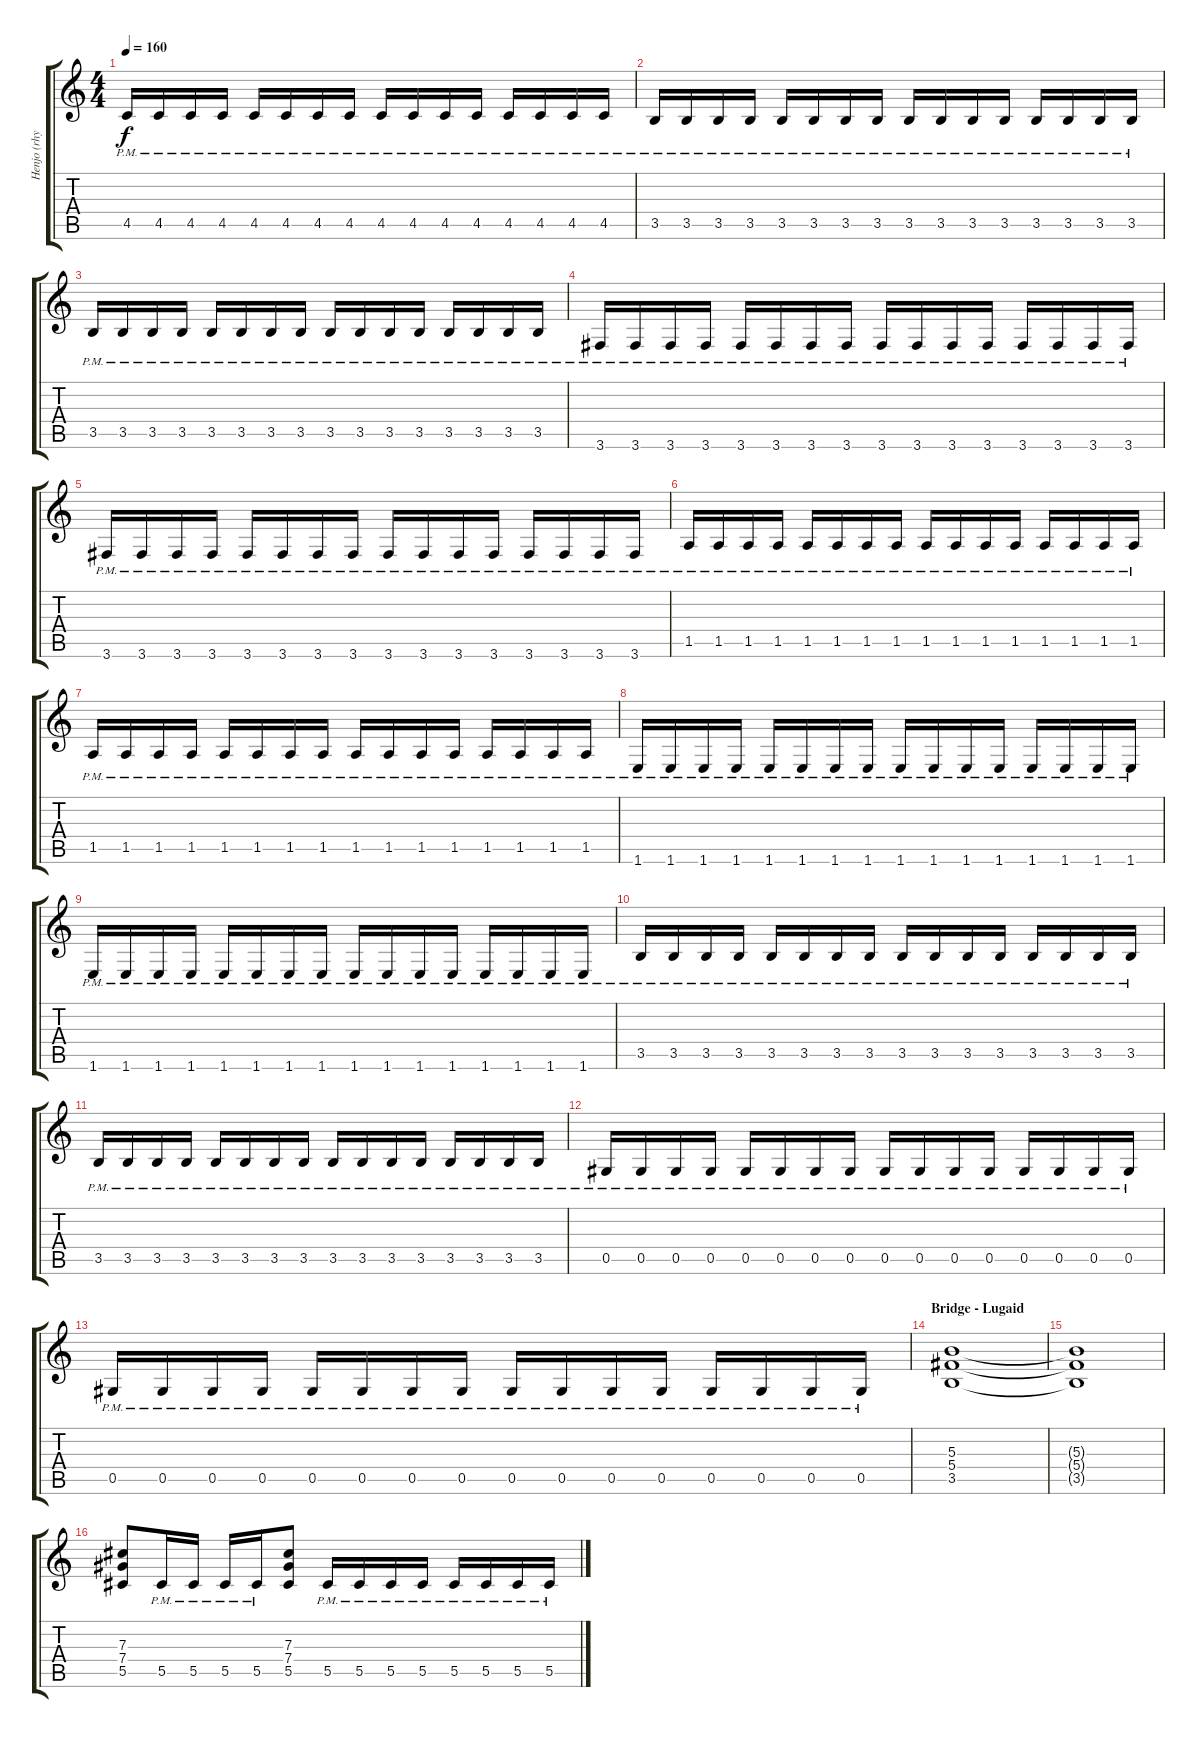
\track ("Henjo (rhythm)" "Henjo (rhy") {instrument distortionguitar}
\staff {score tabs}
\tuning (Eb4 Bb3 Gb3 Db3 Ab2 Eb2) {hide}
\ts (4 4)
\tempo 160
\clef g2
\ks c
4.5{pm}.16{dy f} 4.5{pm}.16 4.5{pm}.16 4.5{pm}.16 4.5{pm}.16 4.5{pm}.16 4.5{pm}.16 4.5{pm}.16 4.5{pm}.16 4.5{pm}.16 4.5{pm}.16 4.5{pm}.16 4.5{pm}.16 4.5{pm}.16 4.5{pm}.16 4.5{pm}.16 |
3.5{pm}.16 3.5{pm}.16 3.5{pm}.16 3.5{pm}.16 3.5{pm}.16 3.5{pm}.16 3.5{pm}.16 3.5{pm}.16 3.5{pm}.16 3.5{pm}.16 3.5{pm}.16 3.5{pm}.16 3.5{pm}.16 3.5{pm}.16 3.5{pm}.16 3.5{pm}.16 |
3.5{pm}.16 3.5{pm}.16 3.5{pm}.16 3.5{pm}.16 3.5{pm}.16 3.5{pm}.16 3.5{pm}.16 3.5{pm}.16 3.5{pm}.16 3.5{pm}.16 3.5{pm}.16 3.5{pm}.16 3.5{pm}.16 3.5{pm}.16 3.5{pm}.16 3.5{pm}.16 |
3.6{pm}.16 3.6{pm}.16 3.6{pm}.16 3.6{pm}.16 3.6{pm}.16 3.6{pm}.16 3.6{pm}.16 3.6{pm}.16 3.6{pm}.16 3.6{pm}.16 3.6{pm}.16 3.6{pm}.16 3.6{pm}.16 3.6{pm}.16 3.6{pm}.16 3.6{pm}.16 |
3.6{pm}.16 3.6{pm}.16 3.6{pm}.16 3.6{pm}.16 3.6{pm}.16 3.6{pm}.16 3.6{pm}.16 3.6{pm}.16 3.6{pm}.16 3.6{pm}.16 3.6{pm}.16 3.6{pm}.16 3.6{pm}.16 3.6{pm}.16 3.6{pm}.16 3.6{pm}.16 |
1.5{pm}.16 1.5{pm}.16 1.5{pm}.16 1.5{pm}.16 1.5{pm}.16 1.5{pm}.16 1.5{pm}.16 1.5{pm}.16 1.5{pm}.16 1.5{pm}.16 1.5{pm}.16 1.5{pm}.16 1.5{pm}.16 1.5{pm}.16 1.5{pm}.16 1.5{pm}.16 |
1.5{pm}.16 1.5{pm}.16 1.5{pm}.16 1.5{pm}.16 1.5{pm}.16 1.5{pm}.16 1.5{pm}.16 1.5{pm}.16 1.5{pm}.16 1.5{pm}.16 1.5{pm}.16 1.5{pm}.16 1.5{pm}.16 1.5{pm}.16 1.5{pm}.16 1.5{pm}.16 |
1.6{pm}.16 1.6{pm}.16 1.6{pm}.16 1.6{pm}.16 1.6{pm}.16 1.6{pm}.16 1.6{pm}.16 1.6{pm}.16 1.6{pm}.16 1.6{pm}.16 1.6{pm}.16 1.6{pm}.16 1.6{pm}.16 1.6{pm}.16 1.6{pm}.16 1.6{pm}.16 |
1.6{pm}.16 1.6{pm}.16 1.6{pm}.16 1.6{pm}.16 1.6{pm}.16 1.6{pm}.16 1.6{pm}.16 1.6{pm}.16 1.6{pm}.16 1.6{pm}.16 1.6{pm}.16 1.6{pm}.16 1.6{pm}.16 1.6{pm}.16 1.6{pm}.16 1.6{pm}.16 |
3.5{pm}.16 3.5{pm}.16 3.5{pm}.16 3.5{pm}.16 3.5{pm}.16 3.5{pm}.16 3.5{pm}.16 3.5{pm}.16 3.5{pm}.16 3.5{pm}.16 3.5{pm}.16 3.5{pm}.16 3.5{pm}.16 3.5{pm}.16 3.5{pm}.16 3.5{pm}.16 |
3.5{pm}.16 3.5{pm}.16 3.5{pm}.16 3.5{pm}.16 3.5{pm}.16 3.5{pm}.16 3.5{pm}.16 3.5{pm}.16 3.5{pm}.16 3.5{pm}.16 3.5{pm}.16 3.5{pm}.16 3.5{pm}.16 3.5{pm}.16 3.5{pm}.16 3.5{pm}.16 |
0.5{pm}.16 0.5{pm}.16 0.5{pm}.16 0.5{pm}.16 0.5{pm}.16 0.5{pm}.16 0.5{pm}.16 0.5{pm}.16 0.5{pm}.16 0.5{pm}.16 0.5{pm}.16 0.5{pm}.16 0.5{pm}.16 0.5{pm}.16 0.5{pm}.16 0.5{pm}.16 |
0.5{pm}.16 0.5{pm}.16 0.5{pm}.16 0.5{pm}.16 0.5{pm}.16 0.5{pm}.16 0.5{pm}.16 0.5{pm}.16 0.5{pm}.16 0.5{pm}.16 0.5{pm}.16 0.5{pm}.16 0.5{pm}.16 0.5{pm}.16 0.5{pm}.16 0.5{pm}.16 |
\section ("" "Bridge - Lugaid")
(5.3 5.4 3.5).1 |
(5.3{t} 5.4{t} 3.5{t}).1 |
(7.3 7.4 5.5).8 5.5{pm}.16 5.5{pm}.16 5.5{pm}.16 5.5{pm}.16 (7.3 7.4 5.5).8 5.5{pm}.16 5.5{pm}.16 5.5{pm}.16 5.5{pm}.16 5.5{pm}.16 5.5{pm}.16 5.5{pm}.16 5.5{pm}.16
